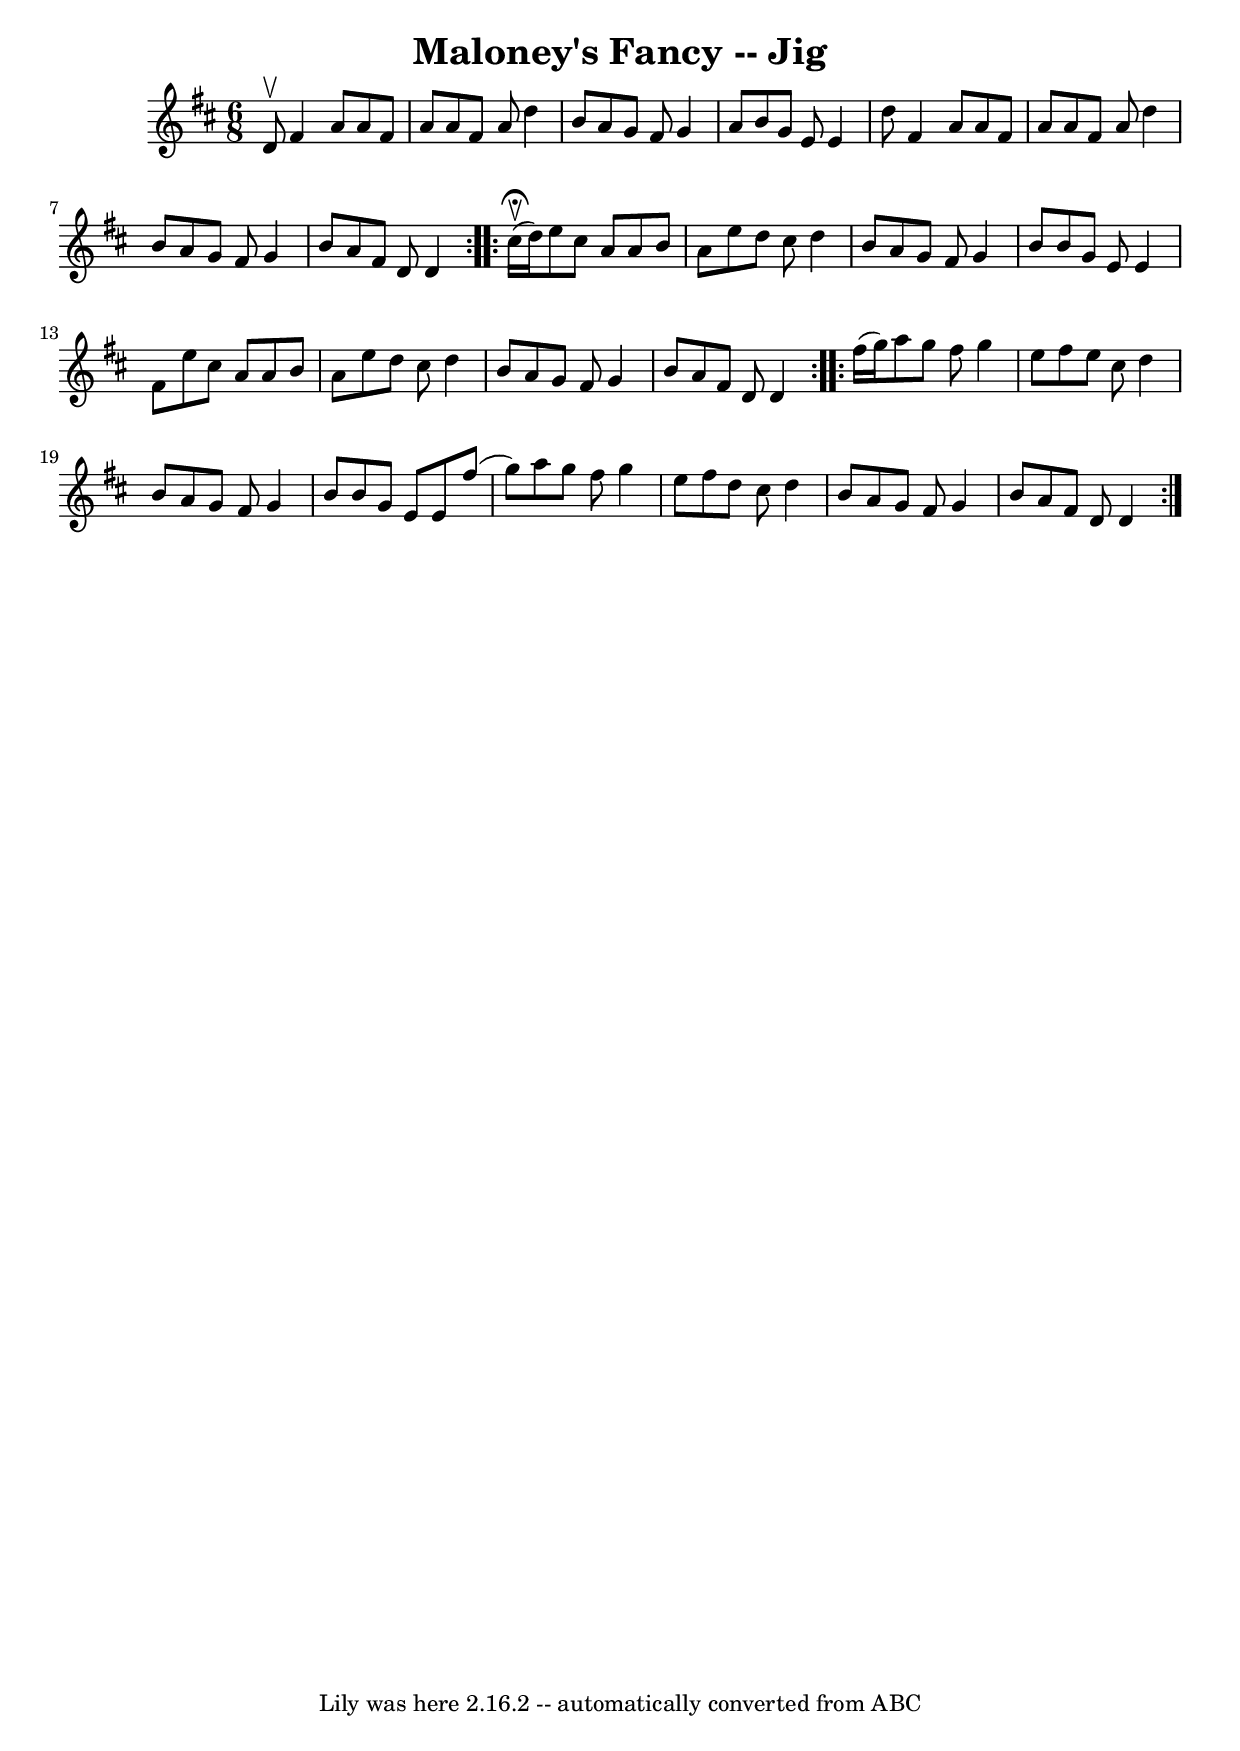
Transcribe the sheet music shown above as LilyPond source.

\version "2.16.2"
\include "Mammoth.ily"
\header {
	%% book = "Ryan's Mammoth Collection"
	crossRefNumber = "1"
	footnotes = "\\\\90 473"
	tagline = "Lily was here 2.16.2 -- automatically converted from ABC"
	title = "Maloney's Fancy -- Jig"
}
voicedefault =  {


\repeat volta 2 {
\time 6/8 
\key d \major d'8^\upbow |
 fis'4 a'8 a'8 fis'8 
 a'8    |
 a'8 fis'8 a'8 d''4 b'8    |
 a'8    
g'8 fis'8 g'4 a'8    |
 b'8 g'8 e'8 e'4 d''8    
|
 fis'4 a'8 a'8 fis'8 a'8    |
 a'8 fis'8    
a'8 d''4 b'8    |
 a'8 g'8 fis'8 g'4 b'8    |
  
 a'8 fis'8 d'8 d'4    }     \repeat volta 2 { cis''16 
^\fermata^\upbow(d''16) |
 e''8 cis''8 a'8 a'8 b'8  
 a'8    |
 e''8 d''8 cis''8 d''4 b'8    |
 a'8    
g'8 fis'8 g'4 b'8    |
 b'8 g'8 e'8 e'4 fis'8    
|
 e''8 cis''8 a'8 a'8 b'8 a'8    |
 e''8    
d''8 cis''8 d''4 b'8    |
 a'8 g'8 fis'8 g'4 b'8   
 |
 a'8 fis'8 d'8 d'4  }     \repeat volta 2 { fis''16 (
g''16) |
 a''8 g''8 fis''8 g''4 e''8    |
   
fis''8 e''8 cis''8 d''4 b'8    |
 a'8 g'8 fis'8    
g'4 b'8    |
 b'8 g'8 e'8 e'8 fis''8 (g''8)   
|
 a''8 g''8 fis''8 g''4 e''8    |
 fis''8    
d''8 cis''8 d''4 b'8    |
 a'8 g'8 fis'8 g'4 b'8   
 |
 a'8 fis'8 d'8 d'4      }   
}

\score{
    <<

	\context Staff="default"
	{
	    \voicedefault 
	}

    >>
	\layout {
	}
	\midi {}
}
